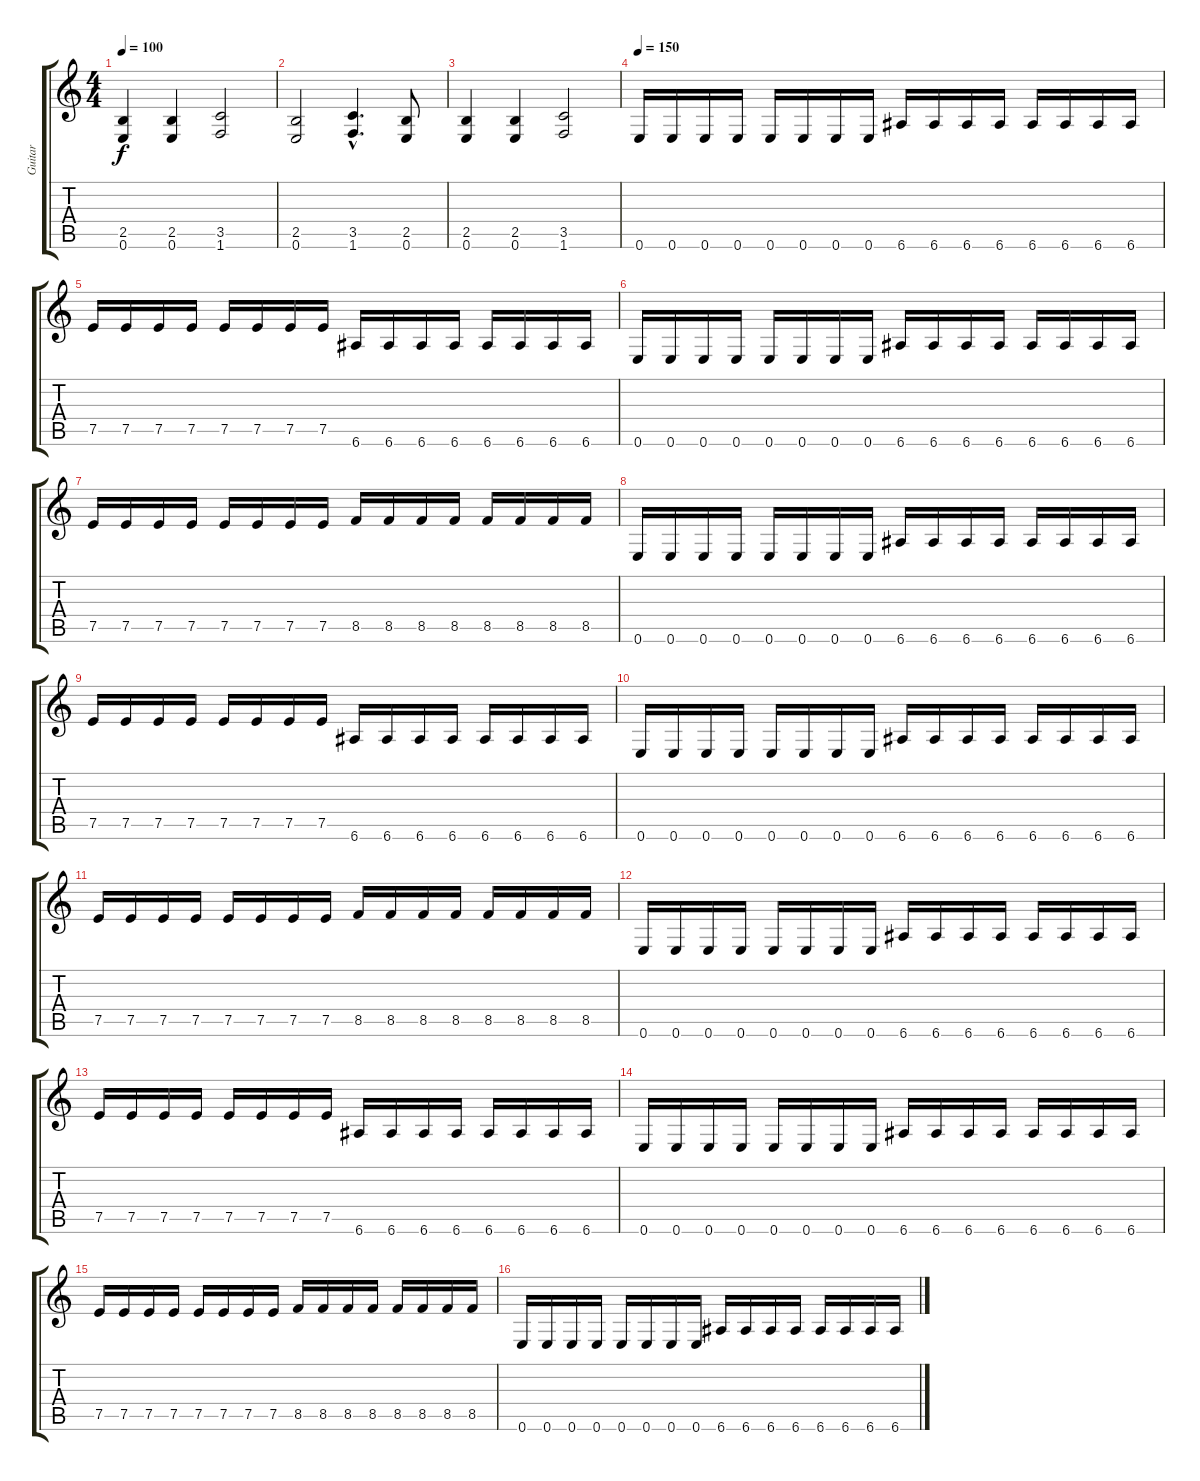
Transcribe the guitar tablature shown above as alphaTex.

\track ("Guitar" "Guitar") {instrument distortionguitar}
\staff {score tabs}
\tuning (E4 B3 G3 D3 A2 E2) {hide}
\ts (4 4)
\tempo 100
\clef g2
\ks c
(2.5 0.6).4{dy f} (2.5 0.6).4 (3.5 1.6).2 |
(2.5 0.6).2 (3.5{hac} 1.6{hac}).4{d} (2.5 0.6).8 |
(2.5 0.6).4 (2.5 0.6).4 (3.5 1.6).2 |
\tempo 150
0.6.16 0.6.16 0.6.16 0.6.16 0.6.16 0.6.16 0.6.16 0.6.16 6.6.16 6.6.16 6.6.16 6.6.16 6.6.16 6.6.16 6.6.16 6.6.16 |
7.5.16 7.5.16 7.5.16 7.5.16 7.5.16 7.5.16 7.5.16 7.5.16 6.6.16 6.6.16 6.6.16 6.6.16 6.6.16 6.6.16 6.6.16 6.6.16 |
0.6.16 0.6.16 0.6.16 0.6.16 0.6.16 0.6.16 0.6.16 0.6.16 6.6.16 6.6.16 6.6.16 6.6.16 6.6.16 6.6.16 6.6.16 6.6.16 |
7.5.16 7.5.16 7.5.16 7.5.16 7.5.16 7.5.16 7.5.16 7.5.16 8.5.16 8.5.16 8.5.16 8.5.16 8.5.16 8.5.16 8.5.16 8.5.16 |
0.6.16 0.6.16 0.6.16 0.6.16 0.6.16 0.6.16 0.6.16 0.6.16 6.6.16 6.6.16 6.6.16 6.6.16 6.6.16 6.6.16 6.6.16 6.6.16 |
7.5.16 7.5.16 7.5.16 7.5.16 7.5.16 7.5.16 7.5.16 7.5.16 6.6.16 6.6.16 6.6.16 6.6.16 6.6.16 6.6.16 6.6.16 6.6.16 |
0.6.16 0.6.16 0.6.16 0.6.16 0.6.16 0.6.16 0.6.16 0.6.16 6.6.16 6.6.16 6.6.16 6.6.16 6.6.16 6.6.16 6.6.16 6.6.16 |
7.5.16 7.5.16 7.5.16 7.5.16 7.5.16 7.5.16 7.5.16 7.5.16 8.5.16 8.5.16 8.5.16 8.5.16 8.5.16 8.5.16 8.5.16 8.5.16 |
0.6.16 0.6.16 0.6.16 0.6.16 0.6.16 0.6.16 0.6.16 0.6.16 6.6.16 6.6.16 6.6.16 6.6.16 6.6.16 6.6.16 6.6.16 6.6.16 |
7.5.16 7.5.16 7.5.16 7.5.16 7.5.16 7.5.16 7.5.16 7.5.16 6.6.16 6.6.16 6.6.16 6.6.16 6.6.16 6.6.16 6.6.16 6.6.16 |
0.6.16 0.6.16 0.6.16 0.6.16 0.6.16 0.6.16 0.6.16 0.6.16 6.6.16 6.6.16 6.6.16 6.6.16 6.6.16 6.6.16 6.6.16 6.6.16 |
7.5.16 7.5.16 7.5.16 7.5.16 7.5.16 7.5.16 7.5.16 7.5.16 8.5.16 8.5.16 8.5.16 8.5.16 8.5.16 8.5.16 8.5.16 8.5.16 |
0.6.16 0.6.16 0.6.16 0.6.16 0.6.16 0.6.16 0.6.16 0.6.16 6.6.16 6.6.16 6.6.16 6.6.16 6.6.16 6.6.16 6.6.16 6.6.16
